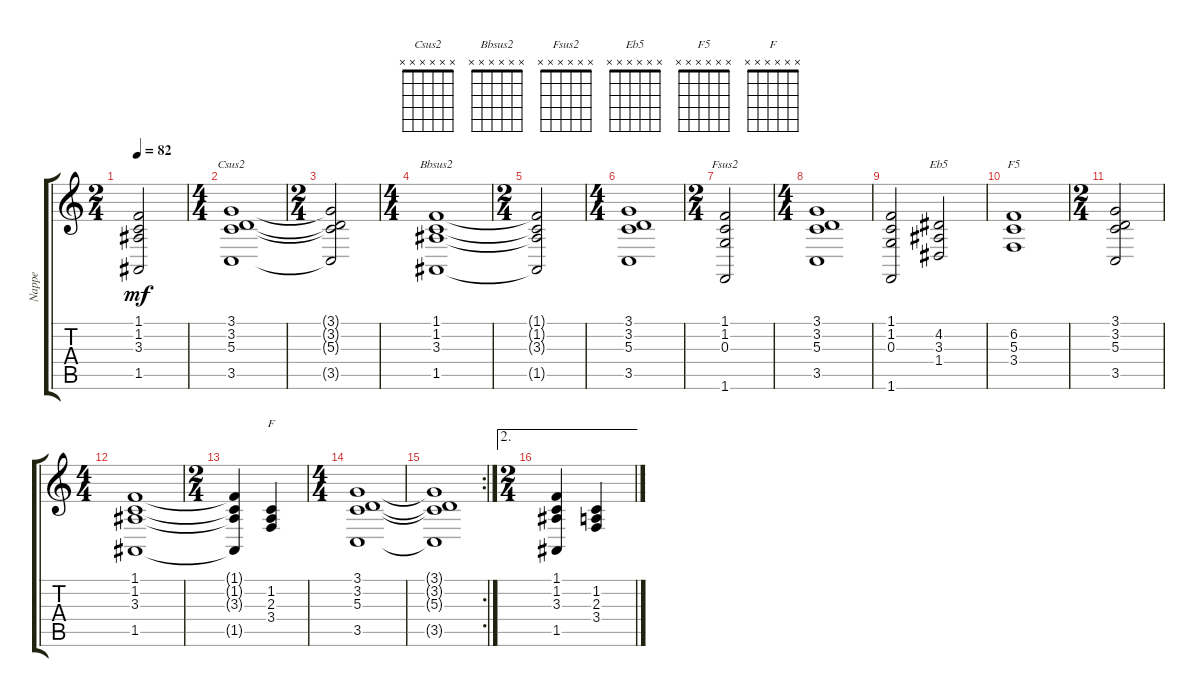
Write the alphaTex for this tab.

\track ("Nappe" "Nappe") {instrument pad2warm}
\staff {score tabs}
\tuning (E4 B3 G3 D3 A2 E2) {hide}
\chord ("Csus2" x x x x x x) {firstfret 0}
\chord ("Bbsus2" x x x x x x) {firstfret 0}
\chord ("Fsus2" x x x x x x) {firstfret 0}
\chord ("Eb5" x x x x x x) {firstfret 0}
\chord ("F5" x x x x x x) {firstfret 0}
\chord ("F" x x x x x x) {firstfret 0}
\ts (2 4)
\tempo 82
\clef g2
\ks c
(1.1{t} 1.2{t} 3.3{t} 1.5{t}).2{dy mf} |
\ts (4 4)
(3.1 3.2 5.3 3.5).1{ch "Csus2"} |
\ts (2 4)
(3.1{t} 3.2{t} 5.3{t} 3.5{t}).2 |
\ts (4 4)
(1.1 1.2 3.3 1.5).1{ch "Bbsus2"} |
\ts (2 4)
(1.1{t} 1.2{t} 3.3{t} 1.5{t}).2 |
\ts (4 4)
(3.1 3.2 5.3 3.5).1 |
\ts (2 4)
(1.1 1.2 0.3 1.6).2{ch "Fsus2"} |
\ts (4 4)
(3.1 3.2 5.3 3.5).1 |
(1.1 1.2 0.3 1.6).2 (4.2 3.3 1.4).2{ch "Eb5"} |
(6.2 5.3 3.4).1{ch "F5"} |
\ts (2 4)
(3.1 3.2 5.3 3.5).2 |
\ts (4 4)
(1.1 1.2 3.3 1.5).1 |
\ts (2 4)
(1.1{t} 1.2{t} 3.3{t} 1.5{t}).4 (1.2 2.3 3.4).4{ch "F"} |
\ts (4 4)
(3.1 3.2 5.3 3.5).1 |
\rc 2
(3.1{t} 3.2{t} 5.3{t} 3.5{t}).1 |
\ae 2
\ts (2 4)
(1.1 1.2 3.3 1.5).4 (1.2 2.3 3.4).4
